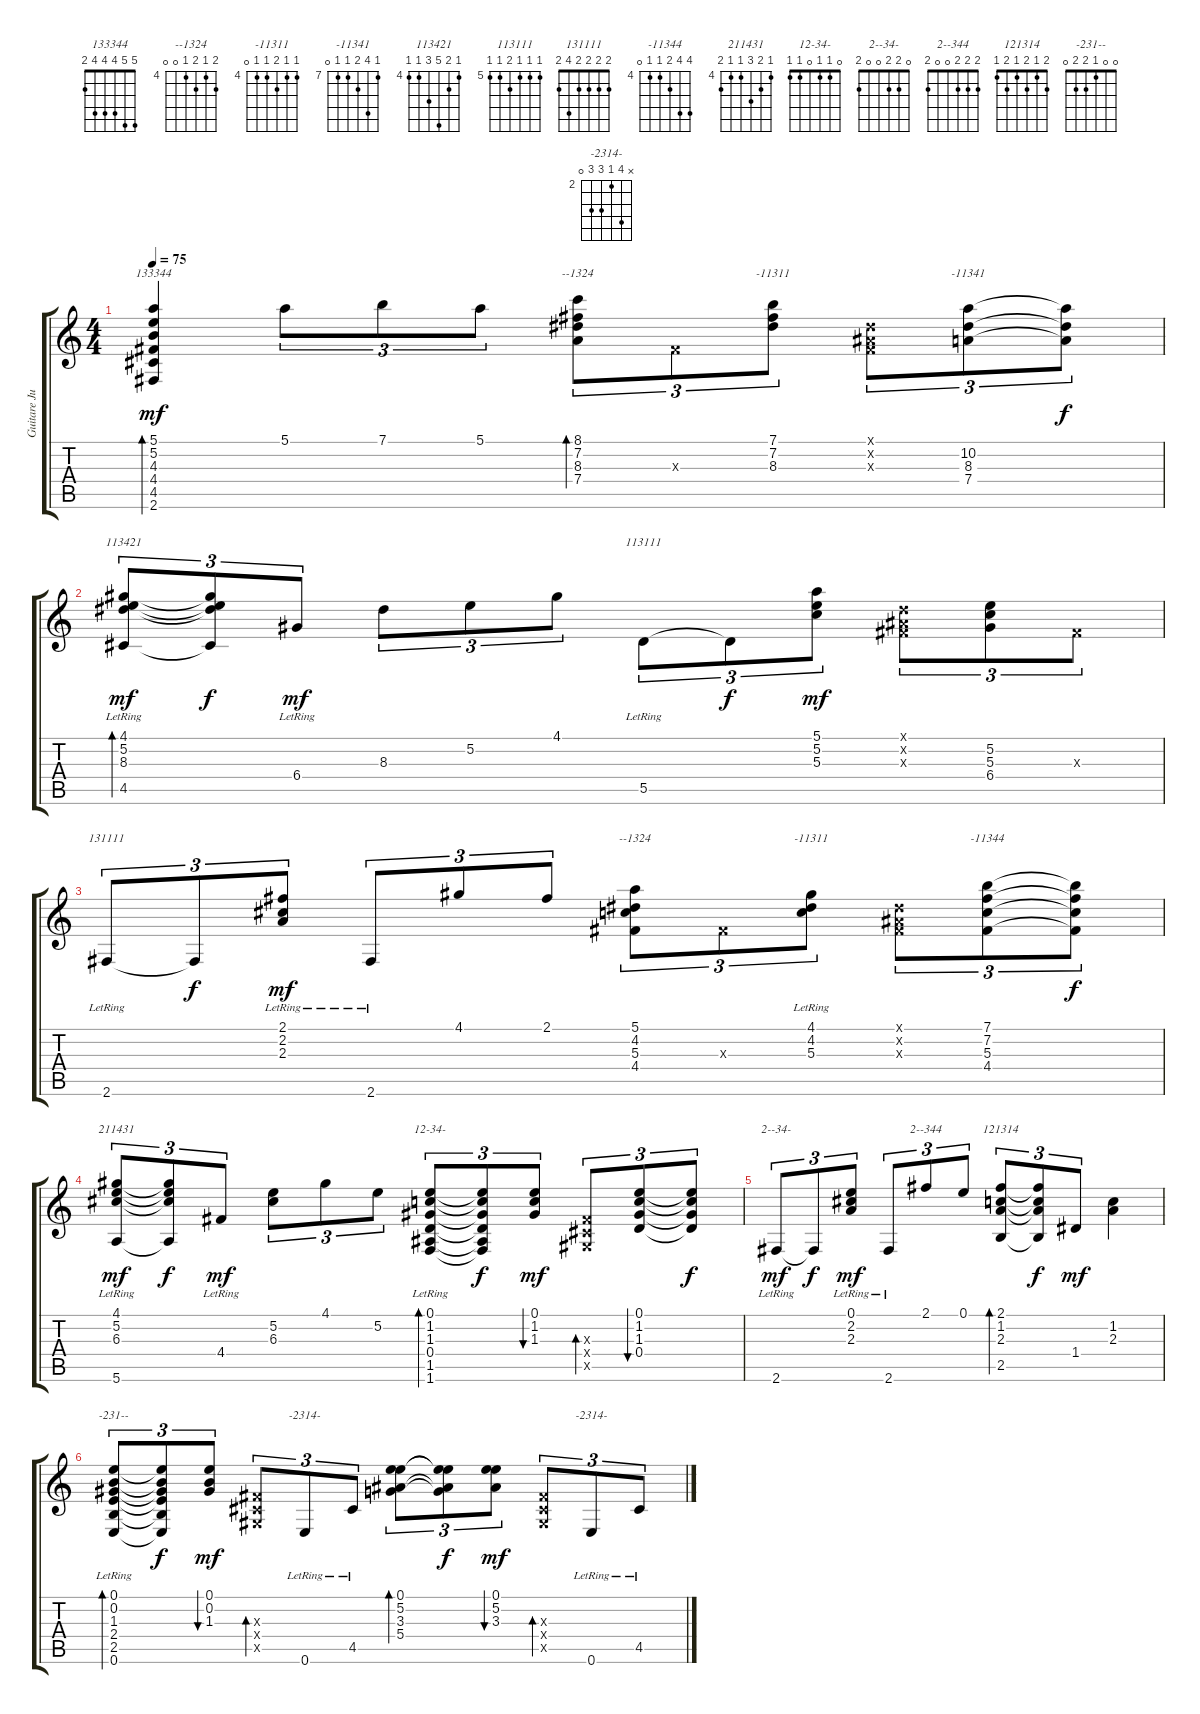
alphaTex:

\track ("Guitare Juillet 2000" "Guitare Ju") {instrument acousticguitarnylon}
\staff {score tabs}
\tuning (E4 B3 G3 D3 A2 E2) {hide}
\chord ("133344" 5 5 4 4 4 2)
\chord ("--1324" 8 7 8 7 0 0) {firstfret 7}
\chord ("-11311" 7 7 8 7 7 0) {firstfret 7}
\chord ("-11341" 7 10 8 7 7 0) {firstfret 7}
\chord ("113421" 4 5 8 6 4 4) {firstfret 4}
\chord ("113111" 5 5 5 6 5 5) {firstfret 5}
\chord ("131111" 2 2 2 2 4 2)
\chord ("--1324" 5 4 5 4 0 0) {firstfret 4}
\chord ("-11311" 4 4 5 4 4 0) {firstfret 4}
\chord ("-11344" 7 7 5 4 4 0) {firstfret 4}
\chord ("211431" 4 5 6 4 4 5) {firstfret 4}
\chord ("12-34-" 0 1 1 0 1 1)
\chord ("2--34-" 0 2 2 0 0 2)
\chord ("2--344" 2 2 2 0 0 2)
\chord ("121314" 2 1 2 1 2 1)
\chord ("-231--" 0 0 1 2 2 0)
\chord ("-2314-" 0 5 3 5 4 0) {firstfret 3}
\chord ("-2314-" x 5 2 4 4 0) {firstfret 2}
\ts (4 4)
\tempo 75
\clef g2
\ks c
(5.1 5.2 4.3 4.4 4.5 2.6).4{bd 120 ch "133344" dy mf} 5.1.8{tu (3 2)} 7.1.8{tu (3 2)} 5.1.8{tu (3 2)} (8.1 7.2 8.3 7.4).8{tu (3 2) bd 60 ch "--1324"} -1.3{x}.8{tu (3 2)} (7.1 7.2 8.3).8{tu (3 2) ch "-11311"} (-1.1{x} -1.2{x} -1.3{x}).8{tu (3 2)} (10.2 8.3 7.4).8{tu (3 2) ch "-11341"} (10.2{t} 8.3{t} 7.4{t}).8{tu (3 2) dy f} |
(4.1{lr} 5.2{lr} 8.3{lr} 4.5{lr}).8{tu (3 2) bd 120 ch "113421" dy mf} (4.1{t} 5.2{t} 8.3{t} 4.5{t}).8{tu (3 2) dy f} 6.4{lr}.8{tu (3 2) dy mf} 8.3.8{tu (3 2)} 5.2.8{tu (3 2)} 4.1.8{tu (3 2)} 5.5{lr}.8{tu (3 2) ch "113111"} 5.5{t}.8{tu (3 2) dy f} (5.1 5.2 5.3).8{tu (3 2) dy mf} (-1.1{x} -1.2{x} -1.3{x}).8{tu (3 2)} (5.2 5.3 6.4).8{tu (3 2)} -1.3{x}.8{tu (3 2)} |
2.6{lr}.8{tu (3 2) ch "131111"} 2.6{t}.8{tu (3 2) dy f} (2.1{lr} 2.2{lr} 2.3{lr}).8{tu (3 2) dy mf} 2.6{lr}.8{tu (3 2)} 4.1.8{tu (3 2)} 2.1.8{tu (3 2)} (5.1 4.2 5.3 4.4).8{tu (3 2) ch "--1324"} -1.3{x}.8{tu (3 2)} (4.1{lr} 4.2{lr} 5.3).8{tu (3 2) ch "-11311"} (-1.1{x} -1.2{x} -1.3{x}).8{tu (3 2)} (7.1 7.2 5.3 4.4).8{tu (3 2) ch "-11344"} (7.1{t} 7.2{t} 5.3{t} 4.4{t}).8{tu (3 2) dy f} |
(4.1{lr} 5.2{lr} 6.3{lr} 5.6).8{tu (3 2) ch "211431" dy mf} (4.1{t} 5.2{t} 6.3{t} 5.6{t}).8{tu (3 2) dy f} 4.4{lr}.8{tu (3 2) dy mf} (5.2 6.3).8{tu (3 2)} 4.1.8{tu (3 2)} 5.2.8{tu (3 2)} (0.1{lr} 1.2{lr} 1.3{lr} 0.4{lr} 1.5{lr} 1.6{lr}).8{tu (3 2) bd 60 ch "12-34-"} (0.1{t} 1.2{t} 1.3{t} 0.4{t} 1.5{t} 1.6{t}).8{tu (3 2) dy f} (0.1 1.2 1.3).8{tu (3 2) bu 60 dy mf} (-1.3{x} -1.4{x} -1.5{x}).8{tu (3 2) bd 30} (0.1 1.2 1.3 0.4).8{tu (3 2) bu 60} (0.1{t} 1.2{t} 1.3{t} 0.4{t}).8{tu (3 2) dy f} |
2.6{lr}.8{tu (3 2) ch "2--34-" dy mf} 2.6{t}.8{tu (3 2) dy f} (0.1{lr} 2.2{lr} 2.3{lr}).8{tu (3 2) dy mf} 2.6{lr}.8{tu (3 2)} 2.1.8{tu (3 2) ch "2--344"} 0.1.8{tu (3 2)} (2.1 1.2 2.3 2.5).8{tu (3 2) bd 120 ch "121314"} (2.1{t} 1.2{t} 2.3{t} 2.5{t}).8{tu (3 2) dy f} 1.4.8{tu (3 2) dy mf} (1.2 2.3).4 |
(0.1 0.2 1.3 2.4 2.5 0.6{lr}).8{tu (3 2) bd 60 ch "-231--"} (0.1{t} 0.2{t} 1.3{t} 2.4{t} 2.5{t} 0.6{t}).8{tu (3 2) dy f} (0.1 0.2 1.3).8{tu (3 2) bu 60 dy mf} (-1.3{x} -1.4{x} -1.5{x}).8{tu (3 2) bd 30} 0.6{lr}.8{tu (3 2) ch "-2314-"} 4.5{lr}.8{tu (3 2)} (0.1 5.2 3.3 5.4).8{tu (3 2) bd 60} (0.1{t} 5.2{t} 3.3{t} 5.4{t}).8{tu (3 2) dy f} (0.1 5.2 3.3).8{tu (3 2) bu 60 dy mf} (-1.3{x} -1.4{x} -1.5{x}).8{tu (3 2) bd 30} 0.6{lr}.8{tu (3 2) ch "-2314-"} 4.5{lr}.8{tu (3 2)}
